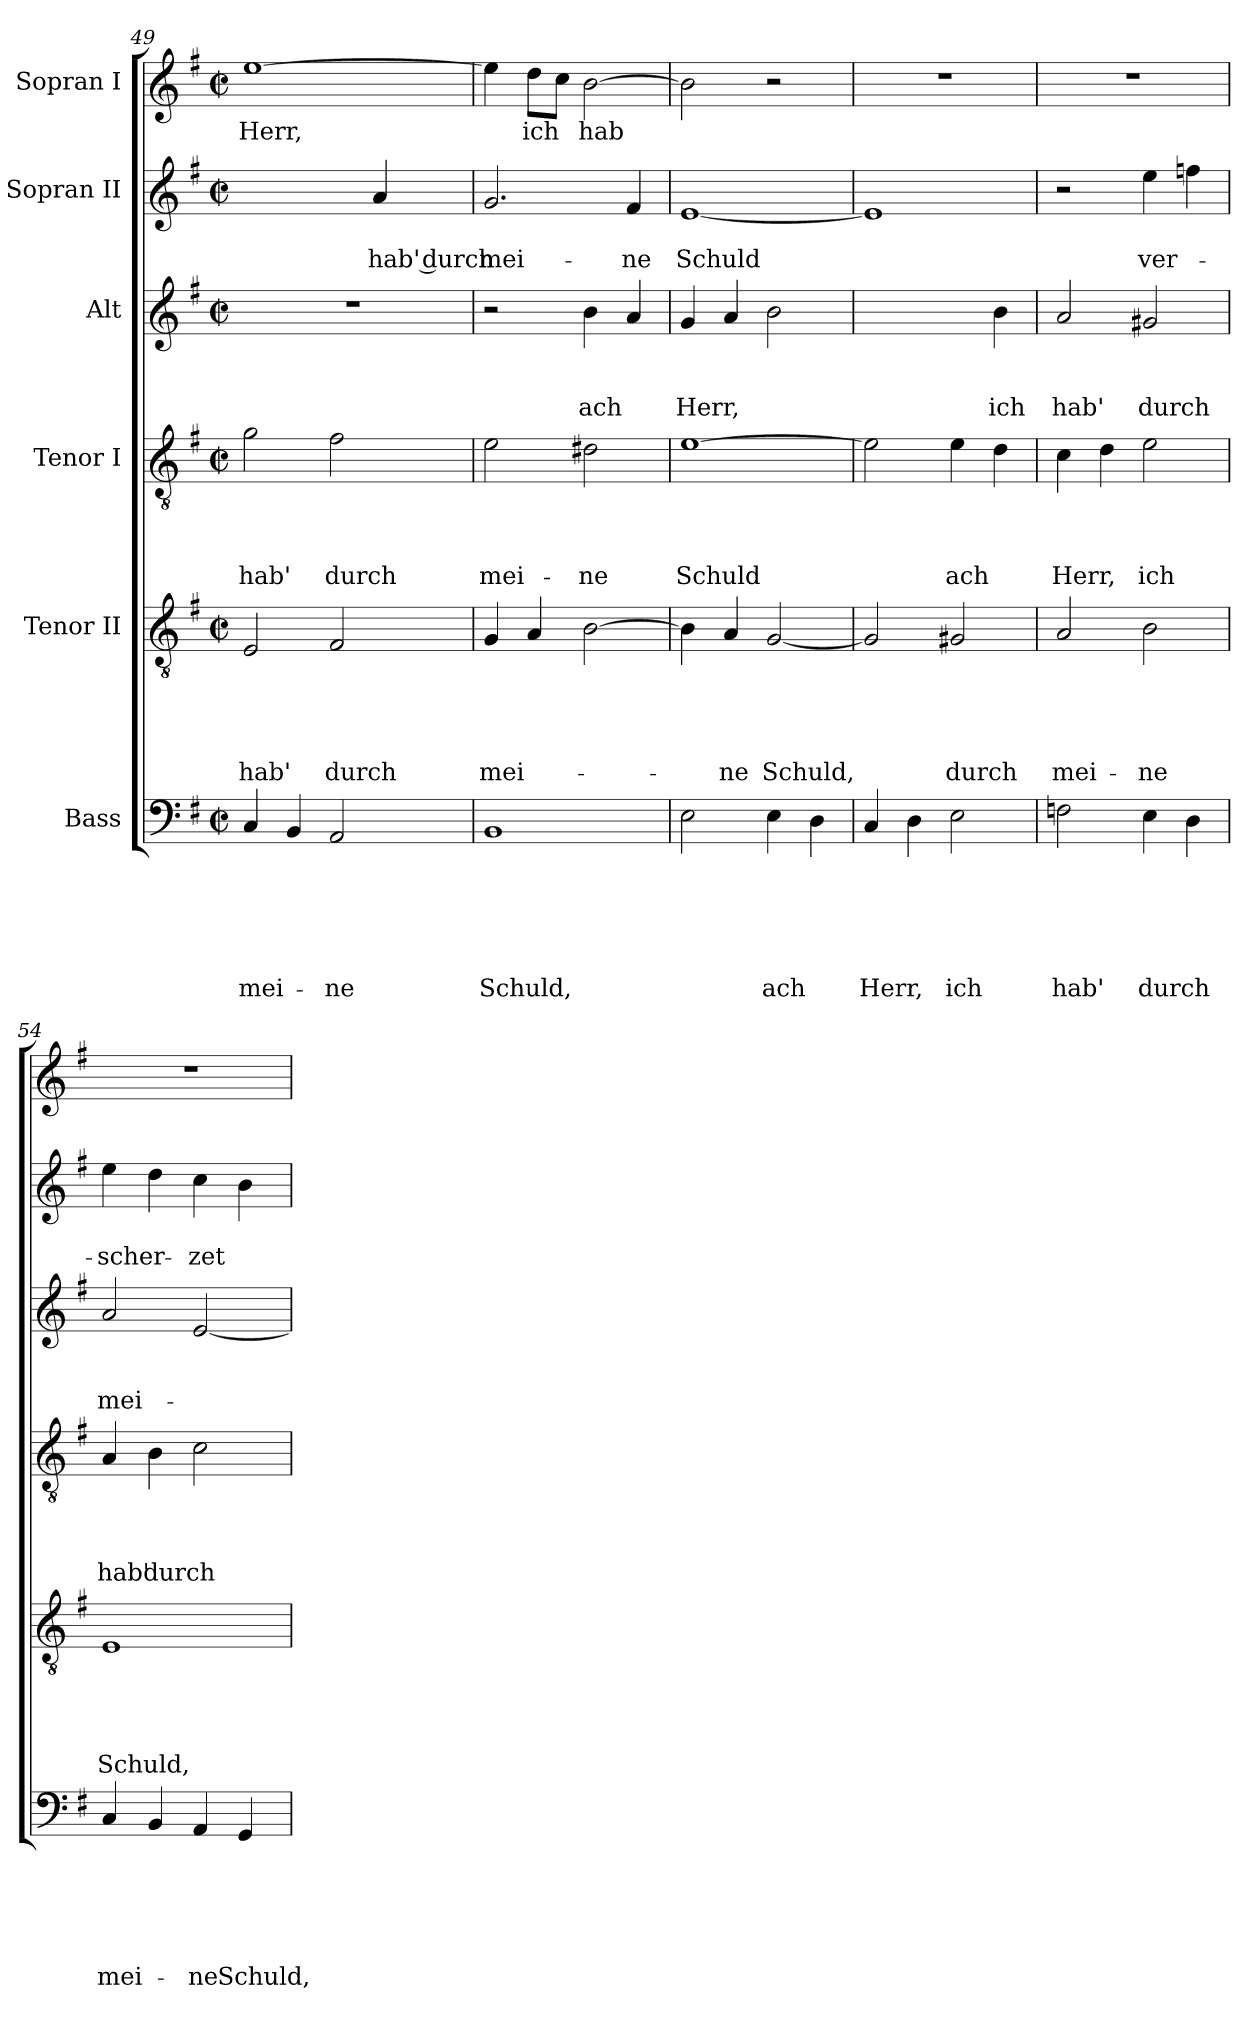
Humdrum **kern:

**kern	**text	**text	**text	**text	**text	**text	**kern	**text	**text	**text	**text	**text	**kern	**text	**text	**text	**text	**kern	**text	**text	**text	**kern	**text	**text	**kern	**text
*part6	*part6	*part6	*part6	*part6	*part6	*part6	*part5	*part5	*part5	*part5	*part5	*part5	*part4	*part4	*part4	*part4	*part4	*part3	*part3	*part3	*part3	*part2	*part2	*part2	*part1	*part1
*staff6	*staff6	*staff6	*staff6	*staff6	*staff6	*staff6	*staff5	*staff5	*staff5	*staff5	*staff5	*staff5	*staff4	*staff4	*staff4	*staff4	*staff4	*staff3	*staff3	*staff3	*staff3	*staff2	*staff2	*staff2	*staff1	*staff1
*I"Bass	*	*	*	*	*	*	*I"Tenor II	*	*	*	*	*	*I"Tenor I	*	*	*	*	*I"Alt	*	*	*	*I"Sopran II	*	*	*I"Sopran I	*
!!LO:PB:g=z
*clefF4	*	*	*	*	*	*	*clefGv2	*	*	*	*	*	*clefGv2	*	*	*	*	*clefG2	*	*	*	*clefG2	*	*	*clefG2	*
*k[f#]	*	*	*	*	*	*	*k[f#]	*	*	*	*	*	*k[f#]	*	*	*	*	*k[f#]	*	*	*	*k[f#]	*	*	*k[f#]	*
*G:	*	*	*	*	*	*	*G:	*	*	*	*	*	*G:	*	*	*	*	*G:	*	*	*	*G:	*	*	*G:	*
*M2/2	*	*	*	*	*	*	*M2/2	*	*	*	*	*	*M2/2	*	*	*	*	*M2/2	*	*	*	*M2/2	*	*	*M2/2	*
*met(c|)	*	*	*	*	*	*	*met(c|)	*	*	*	*	*	*met(c|)	*	*	*	*	*met(c|)	*	*	*	*met(c|)	*	*	*met(c|)	*
=49	=49	=49	=49	=49	=49	=49	=49	=49	=49	=49	=49	=49	=49	=49	=49	=49	=49	=49	=49	=49	=49	=49	=49	=49	=49	=49
!	!	!	!	!	!	!LO:LY:b	!	!	!	!	!	!LO:LY:b	!	!	!	!	!LO:LY:b	!	!	!	!	!	!	!	!	!LO:LY:b
4C/	.	.	.	.	.	mei-	2E/	.	.	.	.	hab'	2g\	.	.	.	hab'	1r	.	.	.	2.ryy	.	.	[>1ee	Herr,
4BB/	.	.	.	.	.	.	.	.	.	.	.	.	.	.	.	.	.	.	.	.	.	.	.	.	.	.
!	!	!	!	!	!	!LO:LY:b	!	!	!	!	!	!LO:LY:b	!	!	!	!	!LO:LY:b	!	!	!	!	!	!	!	!	!
2AA/	.	.	.	.	.	-ne	2F#/	.	.	.	.	durch	2f#\	.	.	.	durch	.	.	.	.	.	.	.	.	.
!	!	!	!	!	!	!	!	!	!	!	!	!	!	!	!	!	!	!	!	!	!	!	!	!LO:LY:b:rj	!	!
.	.	.	.	.	.	.	.	.	.	.	.	.	.	.	.	.	.	.	.	.	.	4a/	.	hab' durch	.	.
=50	=50	=50	=50	=50	=50	=50	=50	=50	=50	=50	=50	=50	=50	=50	=50	=50	=50	=50	=50	=50	=50	=50	=50	=50	=50	=50
!	!	!	!	!	!	!LO:LY:b	!	!	!	!	!	!LO:LY:b	!	!	!	!	!LO:LY:b	!	!	!	!	!	!	!LO:LY:b	!	!
1BB	.	.	.	.	.	Schuld,	4G/	.	.	.	.	mei-	2e\	.	.	.	mei-	2r	.	.	.	2.g/	.	mei-	4ee\]	.
!	!	!	!	!	!	!	!	!	!	!	!	!	!	!	!	!	!	!	!	!	!	!	!	!	!	!LO:LY:b
.	.	.	.	.	.	.	4A/	.	.	.	.	.	.	.	.	.	.	.	.	.	.	.	.	.	8dd\L	ich
.	.	.	.	.	.	.	.	.	.	.	.	.	.	.	.	.	.	.	.	.	.	.	.	.	8cc\J	.
!	!	!	!	!	!	!	!	!	!	!	!	!	!	!	!	!	!LO:LY:b	!	!	!	!LO:LY:b	!	!	!	!	!LO:LY:b
.	.	.	.	.	.	.	[>2B\	.	.	.	.	.	2d#X\	.	.	.	-ne	4b\	.	.	ach	.	.	.	[>2b\	hab
!	!	!	!	!	!	!	!	!	!	!	!	!	!	!	!	!	!	!	!	!	!	!	!	!LO:LY:b	!	!
.	.	.	.	.	.	.	.	.	.	.	.	.	.	.	.	.	.	4a/	.	.	.	4f#/	.	-ne	.	.
=51	=51	=51	=51	=51	=51	=51	=51	=51	=51	=51	=51	=51	=51	=51	=51	=51	=51	=51	=51	=51	=51	=51	=51	=51	=51	=51
!	!	!	!	!	!	!	!	!	!	!	!	!	!	!	!	!	!LO:LY:b	!	!	!	!LO:LY:b	!	!	!LO:LY:b	!	!
2E\	.	.	.	.	.	.	4B\]	.	.	.	.	.	[>1e	.	.	.	Schuld	4g/	.	.	Herr,	[<1e	.	Schuld	2b\]	.
!	!	!	!	!	!	!	!	!	!	!	!	!LO:LY:b	!	!	!	!	!	!	!	!	!	!	!	!	!	!
.	.	.	.	.	.	.	4A/	.	.	.	.	-ne	.	.	.	.	.	4a/	.	.	.	.	.	.	.	.
!	!	!	!	!	!	!LO:LY:b	!	!	!	!	!	!LO:LY:b	!	!	!	!	!	!	!	!	!	!	!	!	!	!
4E\	.	.	.	.	.	ach	[<2G/	.	.	.	.	Schuld,	.	.	.	.	.	2b\	.	.	.	.	.	.	2r	.
4D\	.	.	.	.	.	.	.	.	.	.	.	.	.	.	.	.	.	.	.	.	.	.	.	.	.	.
=52	=52	=52	=52	=52	=52	=52	=52	=52	=52	=52	=52	=52	=52	=52	=52	=52	=52	=52	=52	=52	=52	=52	=52	=52	=52	=52
!	!	!	!	!	!	!LO:LY:b	!	!	!	!	!	!	!	!	!	!	!	!	!	!	!	!	!	!	!	!
4C/	.	.	.	.	.	Herr,	2G/]	.	.	.	.	.	2e\]	.	.	.	.	2.ryy	.	.	.	1e]	.	.	1r	.
4D\	.	.	.	.	.	.	.	.	.	.	.	.	.	.	.	.	.	.	.	.	.	.	.	.	.	.
!	!	!	!	!	!	!LO:LY:b	!	!	!	!	!	!LO:LY:b	!	!	!	!	!LO:LY:b	!	!	!	!	!	!	!	!	!
2E\	.	.	.	.	.	ich	2G#X/	.	.	.	.	durch	4e\	.	.	.	ach	.	.	.	.	.	.	.	.	.
!	!	!	!	!	!	!	!	!	!	!	!	!	!	!	!	!	!	!	!	!	!LO:LY:b	!	!	!	!	!
.	.	.	.	.	.	.	.	.	.	.	.	.	4d\	.	.	.	.	4b\	.	.	ich	.	.	.	.	.
=53	=53	=53	=53	=53	=53	=53	=53	=53	=53	=53	=53	=53	=53	=53	=53	=53	=53	=53	=53	=53	=53	=53	=53	=53	=53	=53
!	!	!	!	!	!	!LO:LY:b	!	!	!	!	!	!LO:LY:b	!	!	!	!	!LO:LY:b	!	!	!	!LO:LY:b	!	!	!	!	!
2Fn\	.	.	.	.	.	hab'	2A/	.	.	.	.	mei-	4c\	.	.	.	Herr,	2a/	.	.	hab'	2r	.	.	1r	.
.	.	.	.	.	.	.	.	.	.	.	.	.	4d\	.	.	.	.	.	.	.	.	.	.	.	.	.
!	!	!	!	!	!	!LO:LY:b	!	!	!	!	!	!LO:LY:b	!	!	!	!	!LO:LY:b	!	!	!	!LO:LY:b	!	!	!LO:LY:b	!	!
4E\	.	.	.	.	.	durch	2B\	.	.	.	.	-ne	2e\	.	.	.	ich	2g#X/	.	.	durch	4ee\	.	ver-	.	.
4D\	.	.	.	.	.	.	.	.	.	.	.	.	.	.	.	.	.	.	.	.	.	4ffn\	.	.	.	.
=54	=54	=54	=54	=54	=54	=54	=54	=54	=54	=54	=54	=54	=54	=54	=54	=54	=54	=54	=54	=54	=54	=54	=54	=54	=54	=54
!	!	!	!	!	!	!LO:LY:b	!	!	!	!	!	!LO:LY:b	!	!	!	!	!LO:LY:b	!	!	!	!LO:LY:b	!	!	!LO:LY:b	!	!
4C/	.	.	.	.	.	mei-	1E	.	.	.	.	Schuld,	4A/	.	.	.	hab'	2a/	.	.	mei-	4ee\	.	-scher-	1r	.
!	!	!	!	!	!	!	!	!	!	!	!	!	!	!	!	!	!LO:LY:b	!	!	!	!	!	!	!	!	!
4BB/	.	.	.	.	.	.	.	.	.	.	.	.	4B\	.	.	.	durch	.	.	.	.	4dd\	.	.	.	.
!	!	!	!	!	!	!LO:LY:b	!	!	!	!	!	!	!	!	!	!	!	!	!	!	!	!	!	!LO:LY:b	!	!
4AA/	.	.	.	.	.	-ne	.	.	.	.	.	.	2c\	.	.	.	.	[<2e/	.	.	.	4cc\	.	-zet	.	.
!	!	!	!	!	!	!LO:LY:b	!	!	!	!	!	!	!	!	!	!	!	!	!	!	!	!	!	!	!	!
4GG/	.	.	.	.	.	Schuld,	.	.	.	.	.	.	.	.	.	.	.	.	.	.	.	4b\	.	.	.	.
=	=	=	=	=	=	=	=	=	=	=	=	=	=	=	=	=	=	=	=	=	=	=	=	=	=	=
*-	*-	*-	*-	*-	*-	*-	*-	*-	*-	*-	*-	*-	*-	*-	*-	*-	*-	*-	*-	*-	*-	*-	*-	*-	*-	*-
